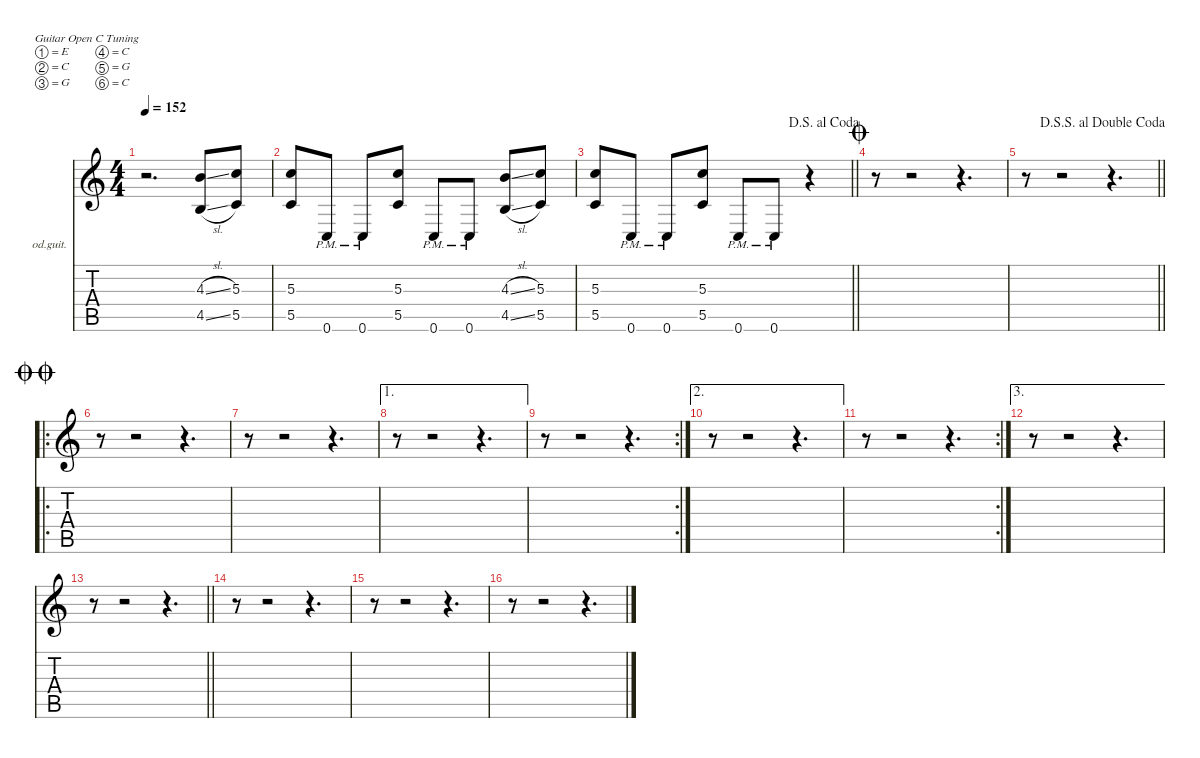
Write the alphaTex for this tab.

\defaultSystemsLayout 4
\hideDynamics
\bracketExtendMode nobrackets
\firstSystemTrackNameOrientation horizontal
\otherSystemsTrackNameOrientation horizontal
\track ("Guitar 2" "od.guit.") {instrument overdrivenguitar}
\staff {score tabs}
\tuning (E4 C4 G3 C3 G2 C2)
\ts (4 4)
\tempo 152
\clef g2
\ks c
r.2{d dy f} (4.3{sl} 4.5{sl}).8 (5.3 5.5).8 |
(5.3 5.5).8 0.6{pm}.8 0.6{pm}.8 (5.3 5.5).8 0.6{pm}.8 0.6{pm}.8 (4.3{sl} 4.5{sl}).8 (5.3 5.5).8 |
\jump dalsegnoalcoda
\barLineRight lightlight
(5.3 5.5).8 0.6{pm}.8 0.6{pm}.8 (5.3 5.5).8 0.6{pm}.8 0.6{pm}.8 r.4 |
\jump coda
r.8 r.2 r.4{d} |
\jump dalsegnosegnoaldoublecoda
\barLineRight lightlight
r.8 r.2 r.4{d} |
\ro
\jump doublecoda
r.8 r.2 r.4{d} |
r.8 r.2 r.4{d} |
\ae 1
r.8 r.2 r.4{d} |
\rc 2
r.8 r.2 r.4{d} |
\ae 2
r.8 r.2 r.4{d} |
\rc 2
r.8 r.2 r.4{d} |
\ae 3
r.8 r.2 r.4{d} |
\barLineRight lightlight
r.8 r.2 r.4{d} |
r.8 r.2 r.4{d} |
r.8 r.2 r.4{d} |
r.8 r.2 r.4{d}
